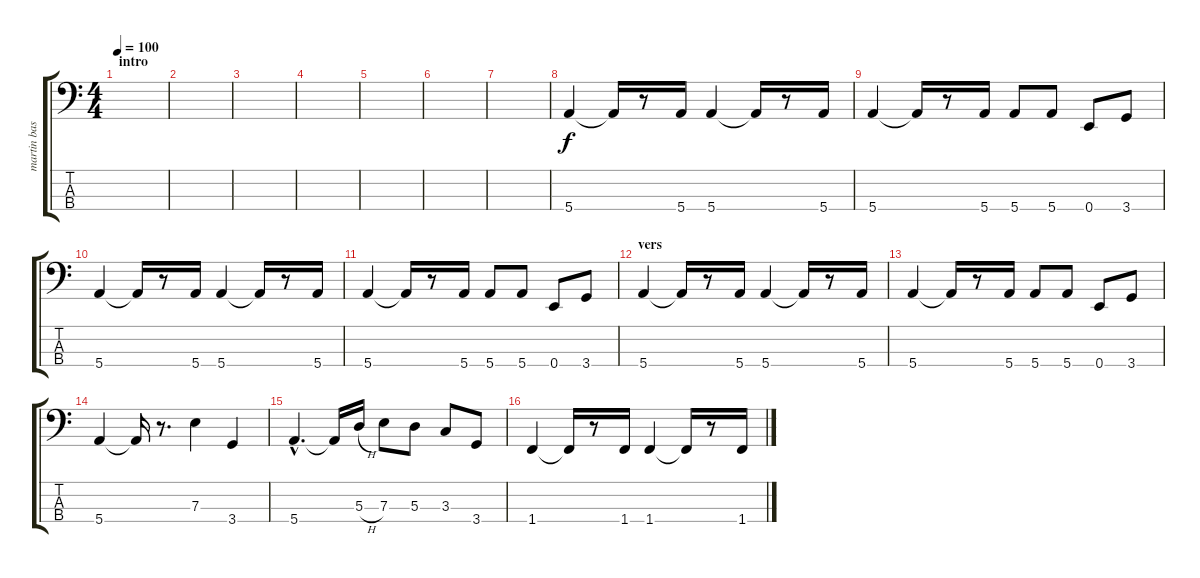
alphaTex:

\track ("martin bas" "martin bas") {instrument electricbassfinger}
\staff {score tabs}
\tuning (G2 D2 A1 E1) {hide}
\ts (4 4)
\section ("" "intro")
\tempo 100
\clef f4
\ks c
|
|
|
|
|
|
|
5.4.4 5.4{t}.16 r.8 5.4.16 5.4.4 5.4{t}.16 r.8 5.4.16 |
5.4.4 5.4{t}.16 r.8 5.4.16 5.4.8 5.4.8 0.4.8 3.4.8 |
5.4.4 5.4{t}.16 r.8 5.4.16 5.4.4 5.4{t}.16 r.8 5.4.16 |
5.4.4 5.4{t}.16 r.8 5.4.16 5.4.8 5.4.8 0.4.8 3.4.8 |
\section ("" "vers")
5.4.4 5.4{t}.16 r.8 5.4.16 5.4.4 5.4{t}.16 r.8 5.4.16 |
5.4.4 5.4{t}.16 r.8 5.4.16 5.4.8 5.4.8 0.4.8 3.4.8 |
5.4.4 5.4{t}.16 r.8{d} 7.3.4 3.4.4 |
5.4{hac}.4{d} 5.4{t}.16 5.3{h}.16 7.3.8 5.3.8 3.3.8 3.4.8 |
1.4.4 1.4{t}.16 r.8 1.4.16 1.4.4 1.4{t}.16 r.8 1.4.16
